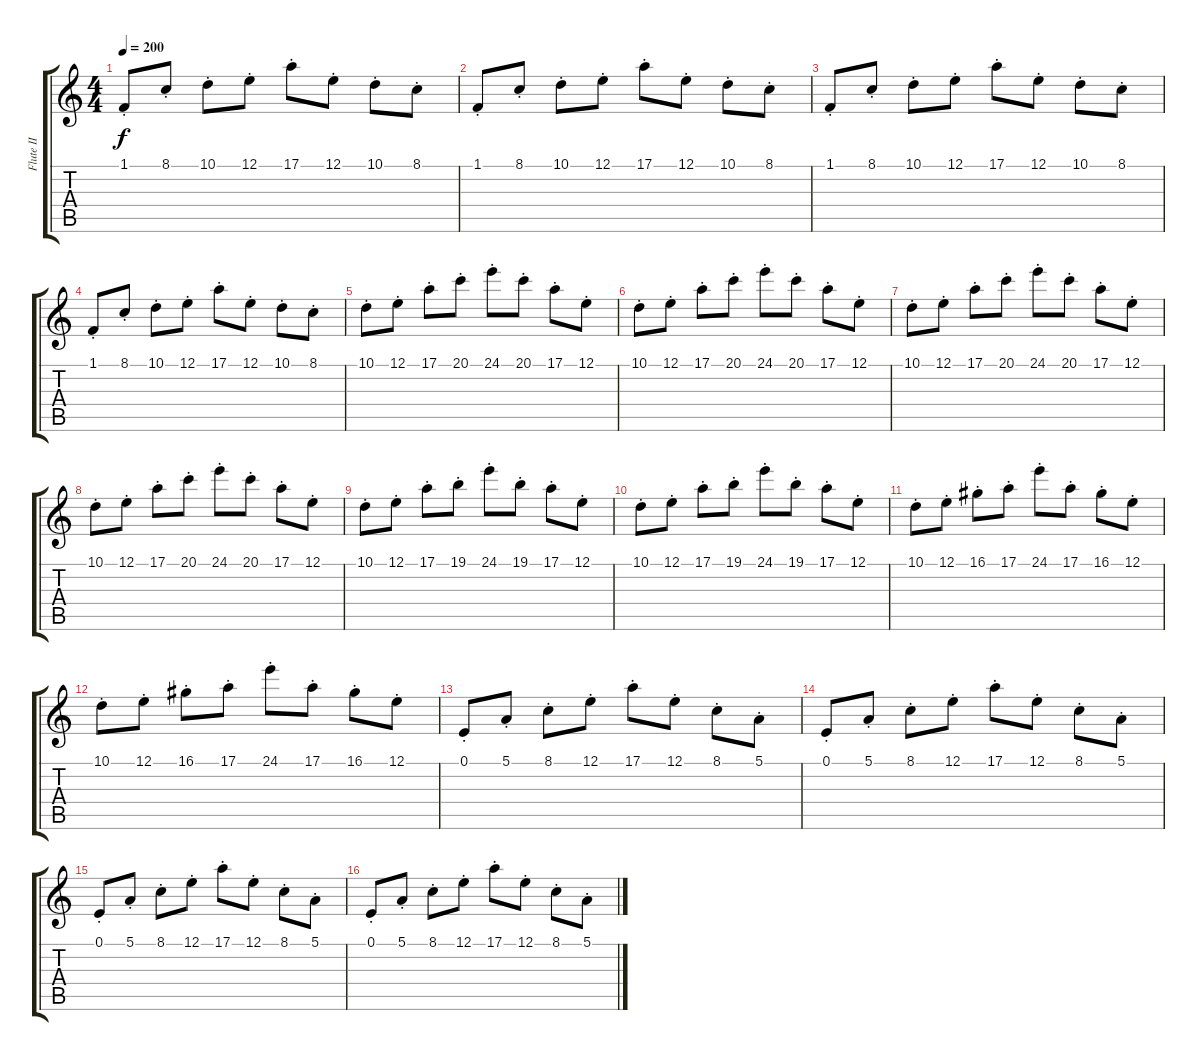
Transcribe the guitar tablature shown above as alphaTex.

\track ("Flute II" "Flute II") {instrument flute}
\staff {score tabs}
\tuning (E4 B3 G3 D3 A2 E2) {hide}
\ts (4 4)
\tempo 200
\clef g2
\ks c
1.1{st}.8{dy f} 8.1{st}.8 10.1{st}.8 12.1{st}.8 17.1{st}.8 12.1{st}.8 10.1{st}.8 8.1{st}.8 |
1.1{st}.8 8.1{st}.8 10.1{st}.8 12.1{st}.8 17.1{st}.8 12.1{st}.8 10.1{st}.8 8.1{st}.8 |
1.1{st}.8 8.1{st}.8 10.1{st}.8 12.1{st}.8 17.1{st}.8 12.1{st}.8 10.1{st}.8 8.1{st}.8 |
1.1{st}.8 8.1{st}.8 10.1{st}.8 12.1{st}.8 17.1{st}.8 12.1{st}.8 10.1{st}.8 8.1{st}.8 |
10.1{st}.8 12.1{st}.8 17.1{st}.8 20.1{st}.8 24.1{st}.8 20.1{st}.8 17.1{st}.8 12.1{st}.8 |
10.1{st}.8 12.1{st}.8 17.1{st}.8 20.1{st}.8 24.1{st}.8 20.1{st}.8 17.1{st}.8 12.1{st}.8 |
10.1{st}.8 12.1{st}.8 17.1{st}.8 20.1{st}.8 24.1{st}.8 20.1{st}.8 17.1{st}.8 12.1{st}.8 |
10.1{st}.8 12.1{st}.8 17.1{st}.8 20.1{st}.8 24.1{st}.8 20.1{st}.8 17.1{st}.8 12.1{st}.8 |
10.1{st}.8 12.1{st}.8 17.1{st}.8 19.1{st}.8 24.1{st}.8 19.1{st}.8 17.1{st}.8 12.1{st}.8 |
10.1{st}.8 12.1{st}.8 17.1{st}.8 19.1{st}.8 24.1{st}.8 19.1{st}.8 17.1{st}.8 12.1{st}.8 |
10.1{st}.8 12.1{st}.8 16.1{st}.8 17.1{st}.8 24.1{st}.8 17.1{st}.8 16.1{st}.8 12.1{st}.8 |
10.1{st}.8 12.1{st}.8 16.1{st}.8 17.1{st}.8 24.1{st}.8 17.1{st}.8 16.1{st}.8 12.1{st}.8 |
0.1{st}.8 5.1{st}.8 8.1{st}.8 12.1{st}.8 17.1{st}.8 12.1{st}.8 8.1{st}.8 5.1{st}.8 |
0.1{st}.8 5.1{st}.8 8.1{st}.8 12.1{st}.8 17.1{st}.8 12.1{st}.8 8.1{st}.8 5.1{st}.8 |
0.1{st}.8 5.1{st}.8 8.1{st}.8 12.1{st}.8 17.1{st}.8 12.1{st}.8 8.1{st}.8 5.1{st}.8 |
0.1{st}.8 5.1{st}.8 8.1{st}.8 12.1{st}.8 17.1{st}.8 12.1{st}.8 8.1{st}.8 5.1{st}.8
